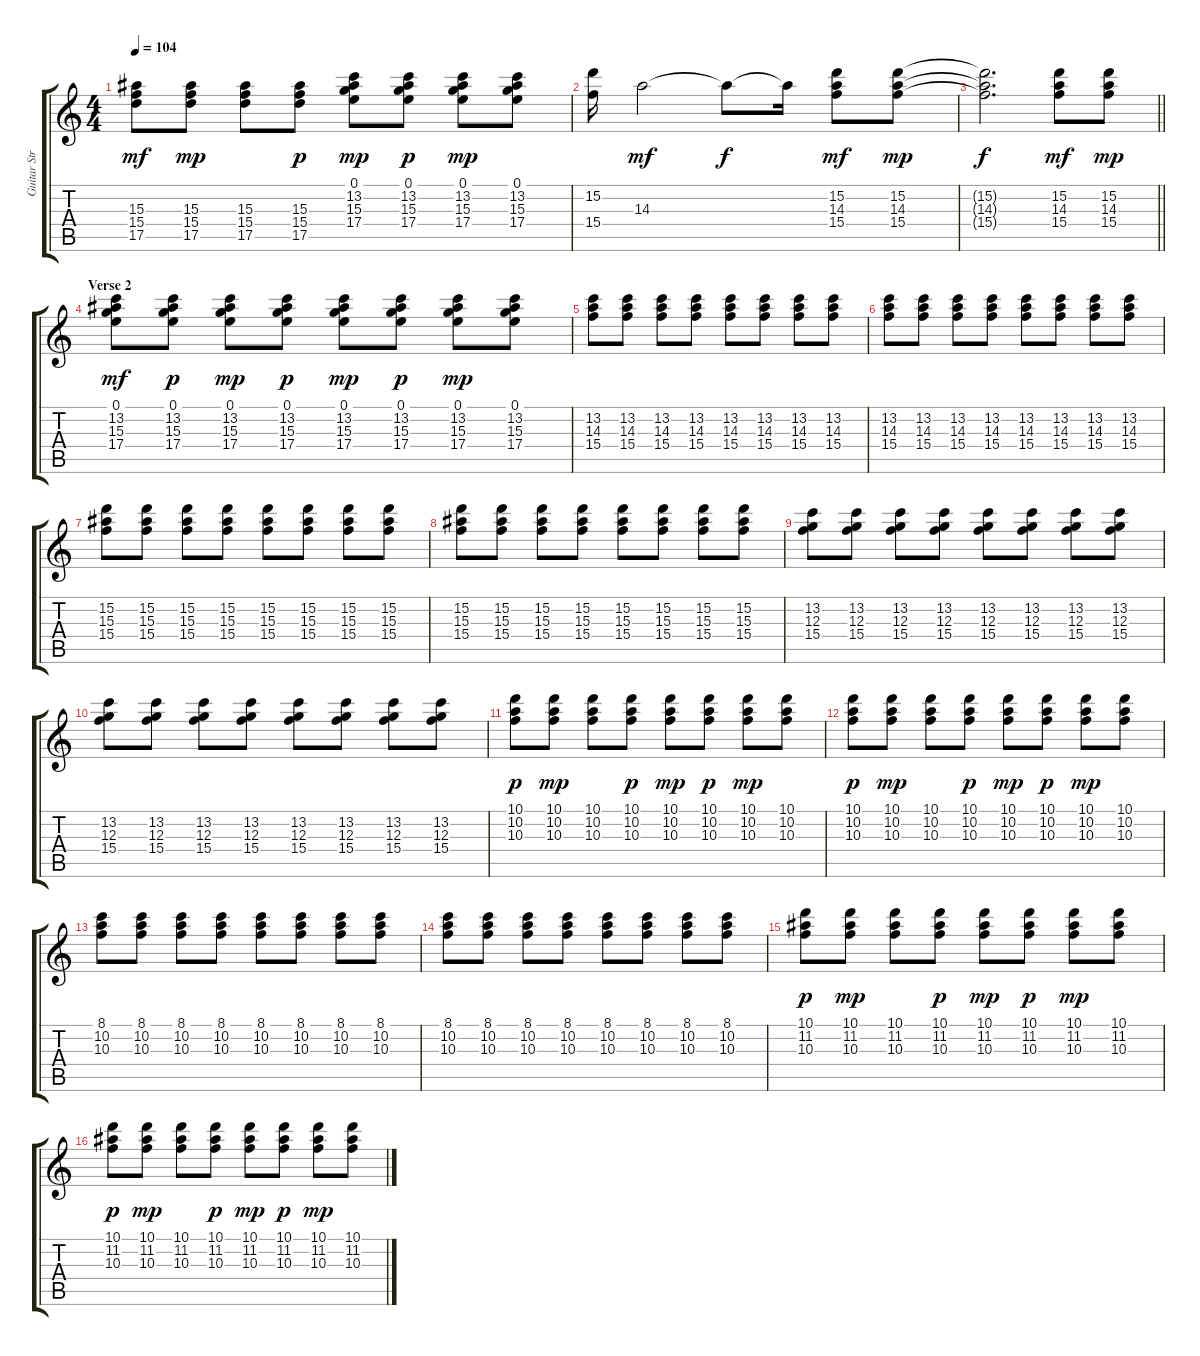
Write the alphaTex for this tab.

\track ("Guitar Strums" "Guitar Str") {instrument electricguitarjazz}
\staff {score tabs}
\tuning (E4 B3 G3 D3 A2 E2) {hide}
\ts (4 4)
\tempo 104
\clef g2
\ks c
(15.3 15.4 17.5).8{dy mf} (15.3 15.4 17.5).8{dy mp} (15.3 15.4 17.5).8 (15.3 15.4 17.5).8{dy p} (0.1 13.2 15.3 17.4).8{dy mp} (0.1 13.2 15.3 17.4).8{dy p} (0.1 13.2 15.3 17.4).8{dy mp} (0.1 13.2 15.3 17.4).8 |
(15.2 15.4).16 14.3.2{dy mf} 14.3{t}.8{dy f} 14.3{t}.16 (15.2 14.3 15.4).8{dy mf} (15.2 14.3 15.4).8{dy mp} |
\barLineRight lightlight
(15.2{t} 14.3{t} 15.4{t}).2{d dy f} (15.2 14.3 15.4).8{dy mf} (15.2 14.3 15.4).8{dy mp} |
\section ("" "Verse 2")
(0.1 13.2 15.3 17.4).8{dy mf} (0.1 13.2 15.3 17.4).8{dy p} (0.1 13.2 15.3 17.4).8{dy mp} (0.1 13.2 15.3 17.4).8{dy p} (0.1 13.2 15.3 17.4).8{dy mp} (0.1 13.2 15.3 17.4).8{dy p} (0.1 13.2 15.3 17.4).8{dy mp} (0.1 13.2 15.3 17.4).8 |
(13.2 14.3 15.4).8 (13.2 14.3 15.4).8 (13.2 14.3 15.4).8 (13.2 14.3 15.4).8 (13.2 14.3 15.4).8 (13.2 14.3 15.4).8 (13.2 14.3 15.4).8 (13.2 14.3 15.4).8 |
(13.2 14.3 15.4).8 (13.2 14.3 15.4).8 (13.2 14.3 15.4).8 (13.2 14.3 15.4).8 (13.2 14.3 15.4).8 (13.2 14.3 15.4).8 (13.2 14.3 15.4).8 (13.2 14.3 15.4).8 |
(15.2 15.3 15.4).8 (15.2 15.3 15.4).8 (15.2 15.3 15.4).8 (15.2 15.3 15.4).8 (15.2 15.3 15.4).8 (15.2 15.3 15.4).8 (15.2 15.3 15.4).8 (15.2 15.3 15.4).8 |
(15.2 15.3 15.4).8 (15.2 15.3 15.4).8 (15.2 15.3 15.4).8 (15.2 15.3 15.4).8 (15.2 15.3 15.4).8 (15.2 15.3 15.4).8 (15.2 15.3 15.4).8 (15.2 15.3 15.4).8 |
(13.2 12.3 15.4).8 (13.2 12.3 15.4).8 (13.2 12.3 15.4).8 (13.2 12.3 15.4).8 (13.2 12.3 15.4).8 (13.2 12.3 15.4).8 (13.2 12.3 15.4).8 (13.2 12.3 15.4).8 |
(13.2 12.3 15.4).8 (13.2 12.3 15.4).8 (13.2 12.3 15.4).8 (13.2 12.3 15.4).8 (13.2 12.3 15.4).8 (13.2 12.3 15.4).8 (13.2 12.3 15.4).8 (13.2 12.3 15.4).8 |
(10.1 10.2 10.3).8{dy p} (10.1 10.2 10.3).8{dy mp} (10.1 10.2 10.3).8 (10.1 10.2 10.3).8{dy p} (10.1 10.2 10.3).8{dy mp} (10.1 10.2 10.3).8{dy p} (10.1 10.2 10.3).8{dy mp} (10.1 10.2 10.3).8 |
(10.1 10.2 10.3).8{dy p} (10.1 10.2 10.3).8{dy mp} (10.1 10.2 10.3).8 (10.1 10.2 10.3).8{dy p} (10.1 10.2 10.3).8{dy mp} (10.1 10.2 10.3).8{dy p} (10.1 10.2 10.3).8{dy mp} (10.1 10.2 10.3).8 |
(8.1 10.2 10.3).8 (8.1 10.2 10.3).8 (8.1 10.2 10.3).8 (8.1 10.2 10.3).8 (8.1 10.2 10.3).8 (8.1 10.2 10.3).8 (8.1 10.2 10.3).8 (8.1 10.2 10.3).8 |
(8.1 10.2 10.3).8 (8.1 10.2 10.3).8 (8.1 10.2 10.3).8 (8.1 10.2 10.3).8 (8.1 10.2 10.3).8 (8.1 10.2 10.3).8 (8.1 10.2 10.3).8 (8.1 10.2 10.3).8 |
(10.1 11.2 10.3).8{dy p} (10.1 11.2 10.3).8{dy mp} (10.1 11.2 10.3).8 (10.1 11.2 10.3).8{dy p} (10.1 11.2 10.3).8{dy mp} (10.1 11.2 10.3).8{dy p} (10.1 11.2 10.3).8{dy mp} (10.1 11.2 10.3).8 |
(10.1 11.2 10.3).8{dy p} (10.1 11.2 10.3).8{dy mp} (10.1 11.2 10.3).8 (10.1 11.2 10.3).8{dy p} (10.1 11.2 10.3).8{dy mp} (10.1 11.2 10.3).8{dy p} (10.1 11.2 10.3).8{dy mp} (10.1 11.2 10.3).8
